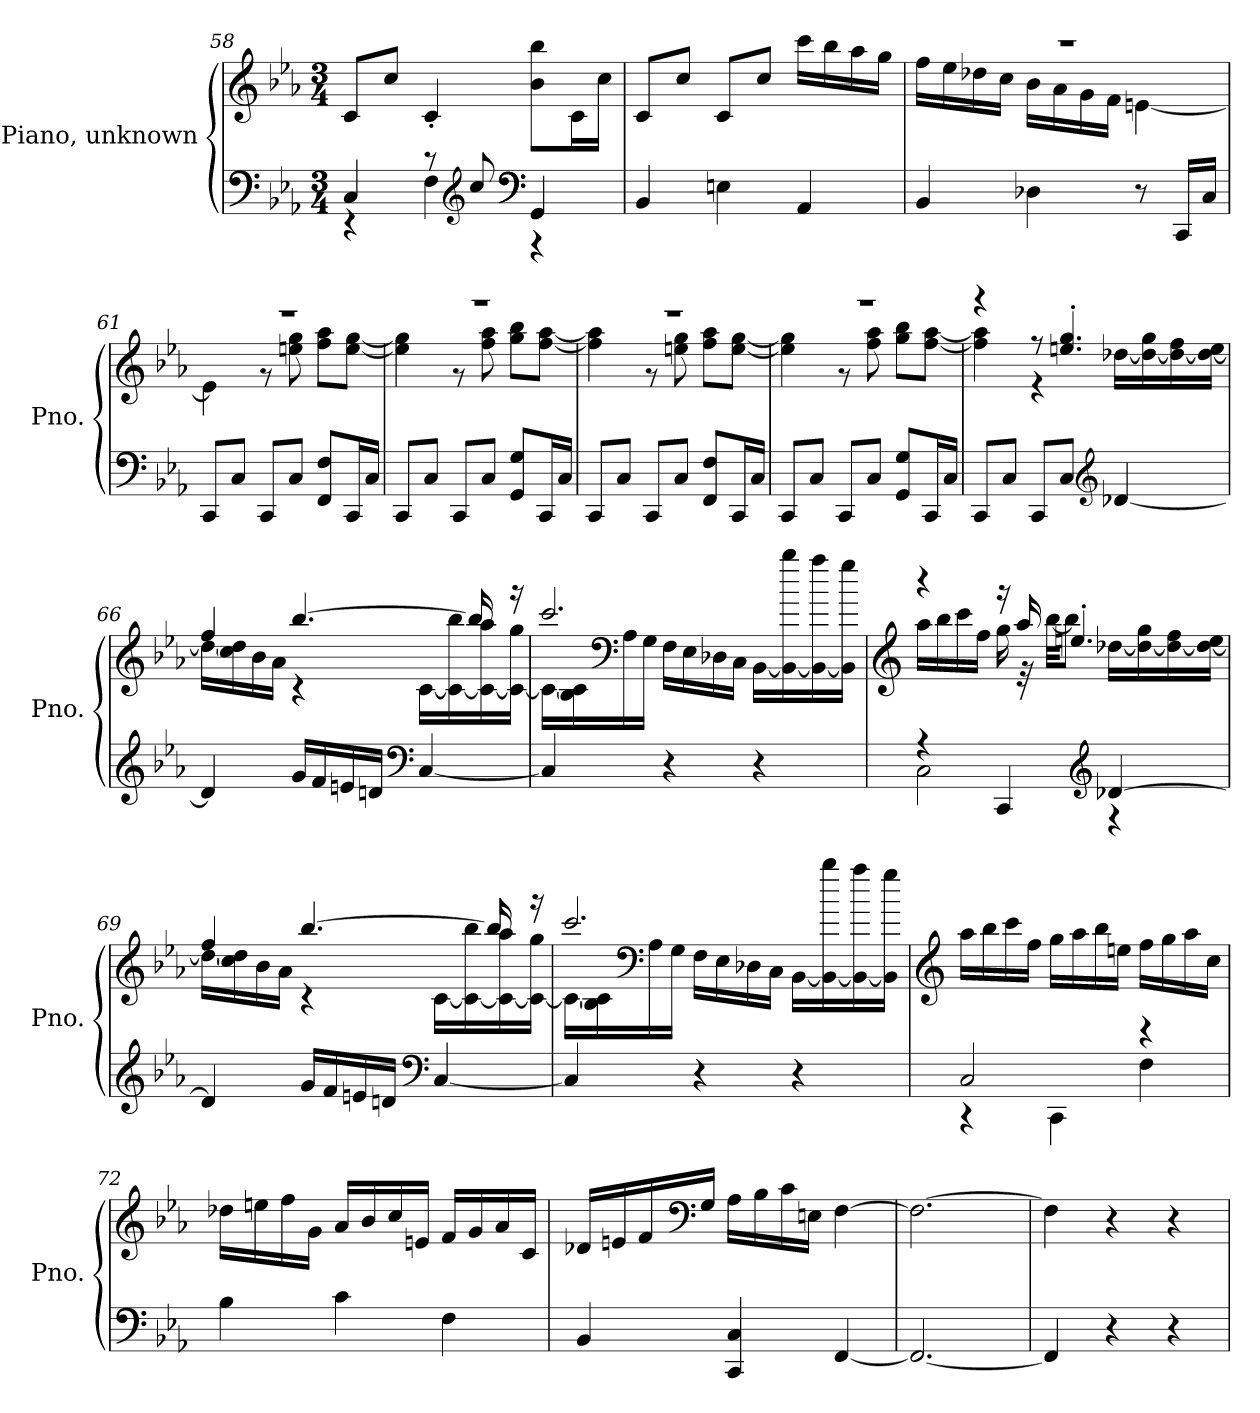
**kern	**kern
*part1	*part1
*staff2	*staff1
*I"Piano, unknown	*
*I'Pno.	*
*clefF4	*clefG2
*k[b-e-a-]	*k[b-e-a-]
*M3/4	*M3/4
=58	=58
*^	*
4C/	4r	8c/L
.	.	8cc/J
8r	4F\	4c'/
*clefG2	*	*
8cc/	.	.
*clefF4	*	*
4GG/	4r	8b-\ 8bb-\L
.	.	16c\L
.	.	16cc\JJ
*v	*v	*
=59	=59
4BB-/	8c/L
.	8cc/J
4En\	8c/L
.	8cc/J
4AA-/	16ccc\LL
.	16bb-\
.	16aa-\
.	16gg\JJ
!!LO:LB:g=z
=60	=60
*	*^
4BB-/	2.r	16ff\LL
.	.	16ee-\
.	.	16dd-X\
.	.	16cc\JJ
4D-X\	.	16b-\LL
.	.	16a-\
.	.	16g\
.	.	16f\JJ
8r	.	[4en\
16CC/LL	.	.
16C/JJ	.	.
=61	=61	=61
8CC/L	2.r	4e\]
8C/J	.	.
8CC/L	.	8r
8C/J	.	8een\ 8gg\
8FF/ 8F/L	.	8ff\ 8aa-\L
16CC/L	.	[8ee\ [8gg\J
16C/JJ	.	.
=62	=62	=62
8CC/L	2.r	4ee\] 4gg\]
8C/J	.	.
8CC/L	.	8r
8C/J	.	8ff\ 8aa-\
8GG/ 8G/L	.	8gg\ 8bb-\L
16CC/L	.	[8ff\ [8aa-\J
16C/JJ	.	.
=63	=63	=63
8CC/L	2.r	4ff\] 4aa-\]
8C/J	.	.
8CC/L	.	8r
8C/J	.	8een\ 8gg\
8FF/ 8F/L	.	8ff\ 8aa-\L
16CC/L	.	[8ee\ [8gg\J
16C/JJ	.	.
!!LO:LB:g=z	!!
=64	=64	=64
8CC/L	2.r	4ee\] 4gg\]
8C/J	.	.
8CC/L	.	8r
8C/J	.	8ff\ 8aa-\
8GG/ 8G/L	.	8gg\ 8bb-\L
16CC/L	.	[8ff\ [8aa-\J
16C/JJ	.	.
=65	=65	=65
8CC/L	4r	4ff\] 4aa-\]
8C/J	.	.
8CC/L	8r	4r
8C/J	4.een/' 4.gg/'	.
*clefG2	*	*
[4d-X/	.	[16dd-X\LL
.	.	16dd-\_ 16gg\
.	.	16dd-\_ 16ff\
.	.	16dd-\_ 16ee\JJ
=66	=66	=66
4d-/]	4ff/	16dd-\LL_
.	.	16cc\ 16dd-\]
.	.	16b-\
.	.	16a-\JJ
16g/LL	[4.bb-/	4r
16f/	.	.
16en/	.	.
16dn/JJ	.	.
*clefF4	*	*
[4C/	.	[16c\LL
.	.	16c\_ 16bb-\
.	16bb-/]	16c\_ 16aa-\
.	16r	16c\_ 16gg\JJ
!!LO:LB:g=z	!!
=67	=67	=67
4C/]	2.ccc/	16c\LL_
.	.	16B-\ 16c\]
*	*clefF4	*
.	.	16A-\
.	.	16G\JJ
4r	.	16F\LL
.	.	16E-\
.	.	16D-X\
.	.	16C\JJ
4r	.	[16BB-\LL
.	.	16BB-\_ 16bb-\
.	.	16BB-\_ 16aa-\
.	.	16BB-\] 16gg\JJ
=68	=68	=68
*	*clefG2	*
*^	*	*
4r	2C\	4r	16aa-\LL
.	.	.	16bb-\
.	.	.	16ccc\
.	.	.	16ff\JJ
4CC/	.	16r	16gg\
.	.	16aa-/	32r
.	.	.	[32bb-\KKL
.	.	4.een'/	8bb-\J]
*clefG2	*	*	*
[4d-X/	4r	.	[16dd-X\LL
.	.	.	16dd-\_ 16gg\
.	.	.	16dd-\_ 16ff\
.	.	.	16dd-\_ 16ee\JJ
*v	*v	*	*
!!LO:LB:g=z	!!
=69	=69	=69
4d-/]	4ff/	16dd-\LL_
.	.	16cc\ 16dd-\]
.	.	16b-\
.	.	16a-\JJ
16g/LL	[4.bb-/	4r
16f/	.	.
16en/	.	.
16dn/JJ	.	.
*clefF4	*	*
[4C/	.	[16c\LL
.	.	16c\_ 16bb-\
.	16bb-/]	16c\_ 16aa-\
.	16r	16c\_ 16gg\JJ
=70	=70	=70
4C/]	2.ccc/	16c\LL_
.	.	16B-\ 16c\]
*	*clefF4	*
.	.	16A-\
.	.	16G\JJ
4r	.	16F\LL
.	.	16E-\
.	.	16D-X\
.	.	16C\JJ
4r	.	[16BB-\LL
.	.	16BB-\_ 16bb-\
.	.	16BB-\_ 16aa-\
.	.	16BB-\] 16gg\JJ
*	*v	*v
!!LO:PB:g=z
=71	=71
*	*clefG2
*^	*
2C/	4r	16aa-\LL
.	.	16bb-\
.	.	16ccc\
.	.	16ff\JJ
.	4CC\	16gg\LL
.	.	16aa-\
.	.	16bb-\
.	.	16een\JJ
4r	4F\	16ff\LL
.	.	16gg\
.	.	16aa-\
.	.	16cc\JJ
*v	*v	*
=72	=72
4B-\	16dd-X\LL
.	16een\
.	16ff\
.	16g\JJ
4c\	16a-/LL
.	16b-/
.	16cc/
.	16en/JJ
4F\	16f/LL
.	16g/
.	16a-/
.	16c/JJ
=73	=73
4BB-/	16d-X/LL
.	16en/
.	16f/
*	*clefF4
.	16G/JJ
4CC/ 4C/	16A-\LL
.	16B-\
.	16c\
.	16En\JJ
[4FF/	[4F\
=74	=74
2.FF/_	2.F\_
!!LO:LB:g=z
=75	=75
4FF/]	4F\]
4r	4r
4r	4r
=	=
*-	*-
